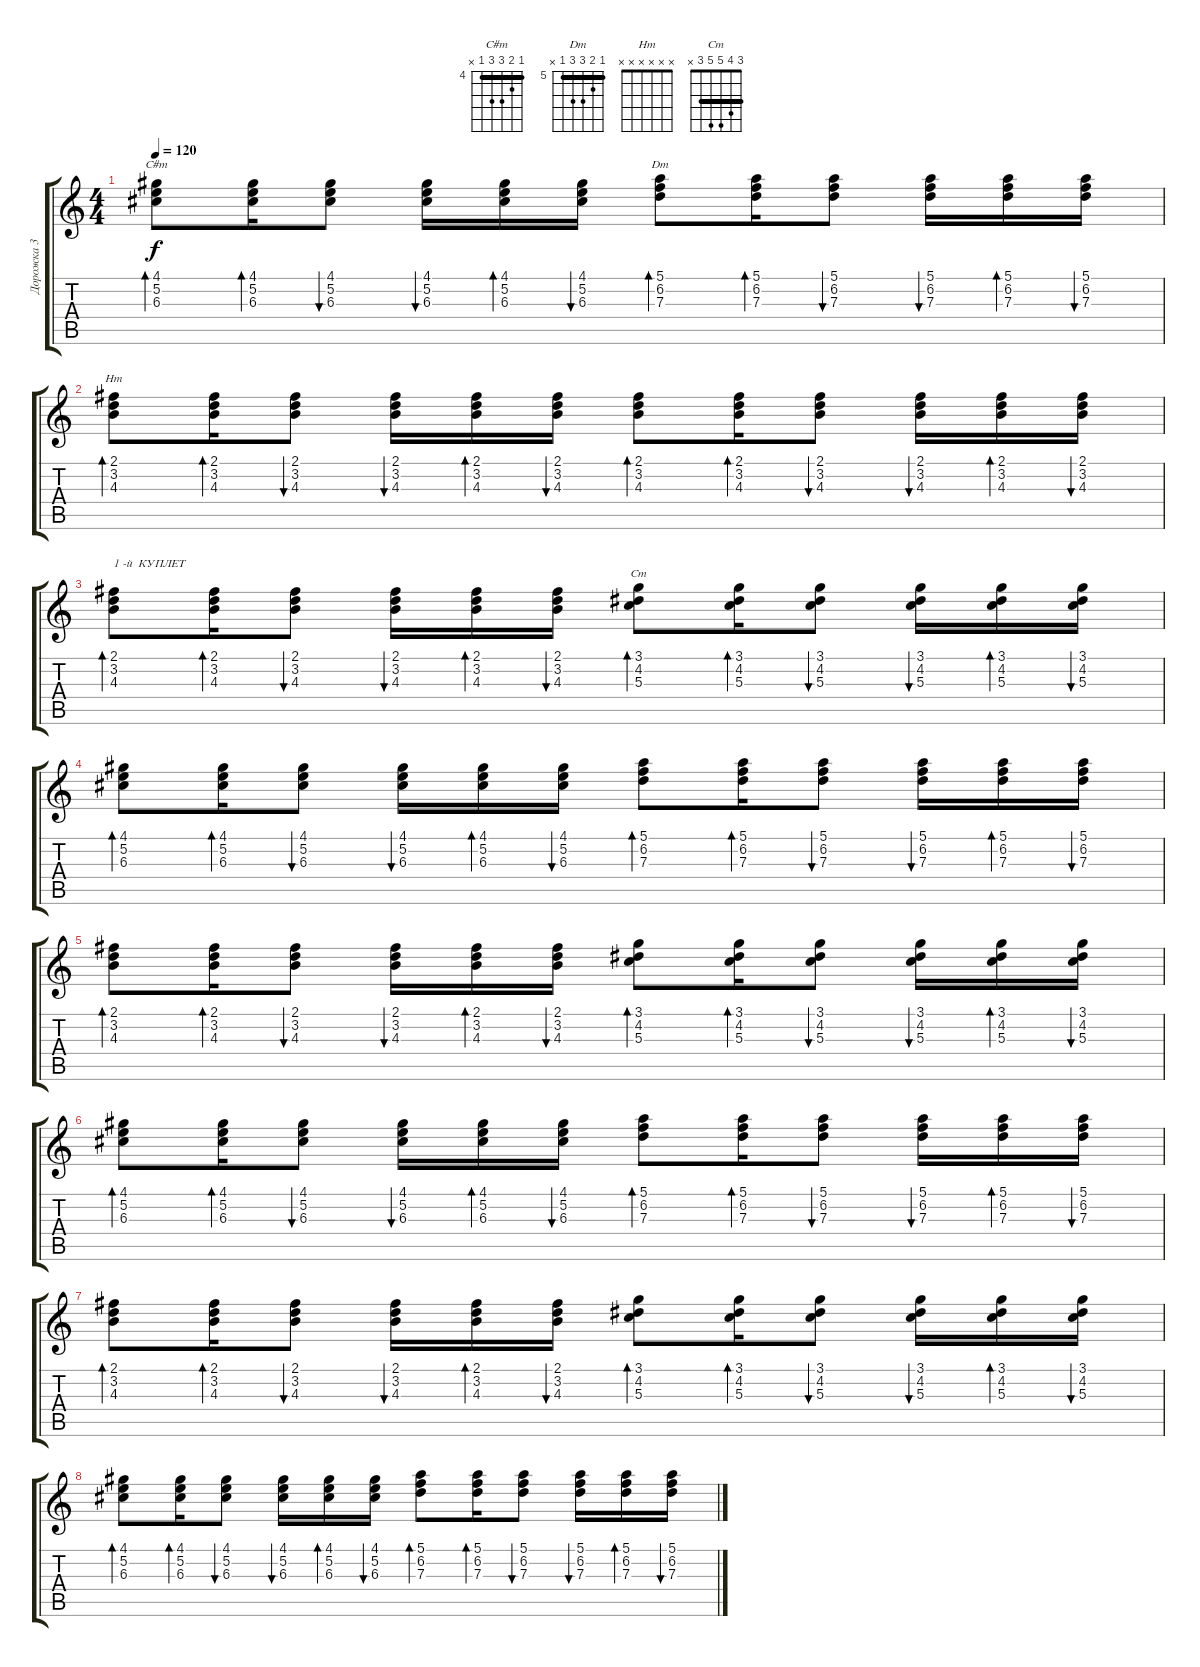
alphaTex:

\track ("Дорожка 3" "Дорожка 3") {instrument acousticguitarnylon}
\staff {score tabs}
\tuning (E4 B3 G3 D3 A2 E2) {hide}
\chord ("C#m" 4 5 6 6 4 x) {firstfret 4 barre 4}
\chord ("Dm" 5 6 7 7 5 x) {firstfret 5 barre 5}
\chord ("Hm" x x x x x x)
\chord ("Cm" 3 4 5 5 3 x) {barre 3}
\ts (4 4)
\tempo 120
\clef g2
\ks c
(4.1 5.2 6.3).8{bd 60 ch "C#m" dy f instrument acousticguitarsteel} (4.1 5.2 6.3).16{bd 60} (4.1 5.2 6.3).8{bu 60} (4.1 5.2 6.3).16{bu 60} (4.1 5.2 6.3).16{bd 60} (4.1 5.2 6.3).16{bu 60} (5.1 6.2 7.3).8{bd 60 ch "Dm" instrument acousticguitarsteel} (5.1 6.2 7.3).16{bd 60} (5.1 6.2 7.3).8{bu 60} (5.1 6.2 7.3).16{bu 60} (5.1 6.2 7.3).16{bd 60} (5.1 6.2 7.3).16{bu 60} |
(2.1 3.2 4.3).8{bd 60 ch "Hm" instrument acousticguitarsteel} (2.1 3.2 4.3).16{bd 60} (2.1 3.2 4.3).8{bu 60} (2.1 3.2 4.3).16{bu 60} (2.1 3.2 4.3).16{bd 60} (2.1 3.2 4.3).16{bu 60} (2.1 3.2 4.3).8{bd 60 instrument acousticguitarsteel} (2.1 3.2 4.3).16{bd 60} (2.1 3.2 4.3).8{bu 60} (2.1 3.2 4.3).16{bu 60} (2.1 3.2 4.3).16{bd 60} (2.1 3.2 4.3).16{bu 60} |
(2.1 3.2 4.3).8{bd 60 txt "1 -й  КУПЛЕТ" instrument acousticguitarsteel} (2.1 3.2 4.3).16{bd 60} (2.1 3.2 4.3).8{bu 60} (2.1 3.2 4.3).16{bu 60} (2.1 3.2 4.3).16{bd 60} (2.1 3.2 4.3).16{bu 60} (3.1 4.2 5.3).8{bd 60 ch "Cm" instrument acousticguitarsteel} (3.1 4.2 5.3).16{bd 60} (3.1 4.2 5.3).8{bu 60} (3.1 4.2 5.3).16{bu 60} (3.1 4.2 5.3).16{bd 60} (3.1 4.2 5.3).16{bu 60} |
(4.1 5.2 6.3).8{bd 60 instrument acousticguitarsteel} (4.1 5.2 6.3).16{bd 60} (4.1 5.2 6.3).8{bu 60} (4.1 5.2 6.3).16{bu 60} (4.1 5.2 6.3).16{bd 60} (4.1 5.2 6.3).16{bu 60} (5.1 6.2 7.3).8{bd 60 instrument acousticguitarsteel} (5.1 6.2 7.3).16{bd 60} (5.1 6.2 7.3).8{bu 60} (5.1 6.2 7.3).16{bu 60} (5.1 6.2 7.3).16{bd 60} (5.1 6.2 7.3).16{bu 60} |
(2.1 3.2 4.3).8{bd 60 instrument acousticguitarsteel} (2.1 3.2 4.3).16{bd 60} (2.1 3.2 4.3).8{bu 60} (2.1 3.2 4.3).16{bu 60} (2.1 3.2 4.3).16{bd 60} (2.1 3.2 4.3).16{bu 60} (3.1 4.2 5.3).8{bd 60 instrument acousticguitarsteel} (3.1 4.2 5.3).16{bd 60} (3.1 4.2 5.3).8{bu 60} (3.1 4.2 5.3).16{bu 60} (3.1 4.2 5.3).16{bd 60} (3.1 4.2 5.3).16{bu 60} |
(4.1 5.2 6.3).8{bd 60 instrument acousticguitarsteel} (4.1 5.2 6.3).16{bd 60} (4.1 5.2 6.3).8{bu 60} (4.1 5.2 6.3).16{bu 60} (4.1 5.2 6.3).16{bd 60} (4.1 5.2 6.3).16{bu 60} (5.1 6.2 7.3).8{bd 60 instrument acousticguitarsteel} (5.1 6.2 7.3).16{bd 60} (5.1 6.2 7.3).8{bu 60} (5.1 6.2 7.3).16{bu 60} (5.1 6.2 7.3).16{bd 60} (5.1 6.2 7.3).16{bu 60} |
(2.1 3.2 4.3).8{bd 60 instrument acousticguitarsteel} (2.1 3.2 4.3).16{bd 60} (2.1 3.2 4.3).8{bu 60} (2.1 3.2 4.3).16{bu 60} (2.1 3.2 4.3).16{bd 60} (2.1 3.2 4.3).16{bu 60} (3.1 4.2 5.3).8{bd 60 instrument acousticguitarsteel} (3.1 4.2 5.3).16{bd 60} (3.1 4.2 5.3).8{bu 60} (3.1 4.2 5.3).16{bu 60} (3.1 4.2 5.3).16{bd 60} (3.1 4.2 5.3).16{bu 60} |
(4.1 5.2 6.3).8{bd 60 instrument acousticguitarsteel} (4.1 5.2 6.3).16{bd 60} (4.1 5.2 6.3).8{bu 60} (4.1 5.2 6.3).16{bu 60} (4.1 5.2 6.3).16{bd 60} (4.1 5.2 6.3).16{bu 60} (5.1 6.2 7.3).8{bd 60 instrument acousticguitarsteel} (5.1 6.2 7.3).16{bd 60} (5.1 6.2 7.3).8{bu 60} (5.1 6.2 7.3).16{bu 60} (5.1 6.2 7.3).16{bd 60} (5.1 6.2 7.3).16{bu 60}
